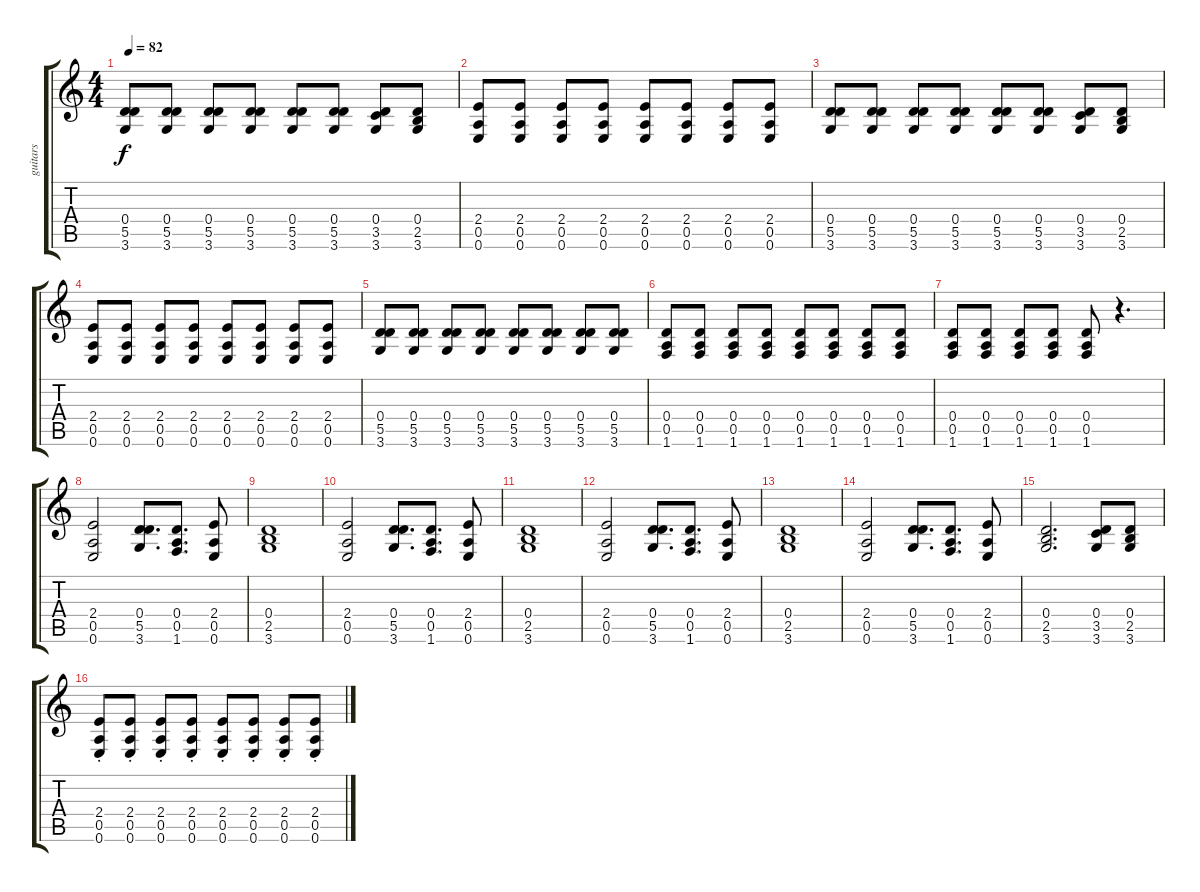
\track ("guitars" "guitars") {instrument overdrivenguitar}
\staff {score tabs}
\tuning (E4 B3 G3 D3 A2 E2) {hide}
\ts (4 4)
\tempo 82
\clef g2
\ks c
(0.4 5.5 3.6).8{dy f} (0.4 5.5 3.6).8 (0.4 5.5 3.6).8 (0.4 5.5 3.6).8 (0.4 5.5 3.6).8 (0.4 5.5 3.6).8 (0.4 3.5 3.6).8 (0.4 2.5 3.6).8 |
(2.4 0.5 0.6).8 (2.4 0.5 0.6).8 (2.4 0.5 0.6).8 (2.4 0.5 0.6).8 (2.4 0.5 0.6).8 (2.4 0.5 0.6).8 (2.4 0.5 0.6).8 (2.4 0.5 0.6).8 |
(0.4 5.5 3.6).8 (0.4 5.5 3.6).8 (0.4 5.5 3.6).8 (0.4 5.5 3.6).8 (0.4 5.5 3.6).8 (0.4 5.5 3.6).8 (0.4 3.5 3.6).8 (0.4 2.5 3.6).8 |
(2.4 0.5 0.6).8 (2.4 0.5 0.6).8 (2.4 0.5 0.6).8 (2.4 0.5 0.6).8 (2.4 0.5 0.6).8 (2.4 0.5 0.6).8 (2.4 0.5 0.6).8 (2.4 0.5 0.6).8 |
(0.4 5.5 3.6).8 (0.4 5.5 3.6).8 (0.4 5.5 3.6).8 (0.4 5.5 3.6).8 (0.4 5.5 3.6).8 (0.4 5.5 3.6).8 (0.4 5.5 3.6).8 (0.4 5.5 3.6).8 |
(0.4 0.5 1.6).8 (0.4 0.5 1.6).8 (0.4 0.5 1.6).8 (0.4 0.5 1.6).8 (0.4 0.5 1.6).8 (0.4 0.5 1.6).8 (0.4 0.5 1.6).8 (0.4 0.5 1.6).8 |
(0.4 0.5 1.6).8 (0.4 0.5 1.6).8 (0.4 0.5 1.6).8 (0.4 0.5 1.6).8 (0.4 0.5 1.6).8 r.4{d} |
(2.4 0.5 0.6).2 (0.4 5.5 3.6).8{d} (0.4 0.5 1.6).8{d} (2.4 0.5 0.6).8 |
(0.4 2.5 3.6).1 |
(2.4 0.5 0.6).2 (0.4 5.5 3.6).8{d} (0.4 0.5 1.6).8{d} (2.4 0.5 0.6).8 |
(0.4 2.5 3.6).1 |
(2.4 0.5 0.6).2 (0.4 5.5 3.6).8{d} (0.4 0.5 1.6).8{d} (2.4 0.5 0.6).8 |
(0.4 2.5 3.6).1 |
(2.4 0.5 0.6).2 (0.4 5.5 3.6).8{d} (0.4 0.5 1.6).8{d} (2.4 0.5 0.6).8 |
(0.4 2.5 3.6).2{d} (0.4 3.5 3.6).8 (0.4 2.5 3.6).8 |
(2.4{st} 0.5{st} 0.6{st}).8 (2.4{st} 0.5{st} 0.6{st}).8 (2.4{st} 0.5{st} 0.6{st}).8 (2.4{st} 0.5{st} 0.6{st}).8 (2.4{st} 0.5{st} 0.6{st}).8 (2.4{st} 0.5{st} 0.6{st}).8 (2.4{st} 0.5{st} 0.6{st}).8 (2.4{st} 0.5{st} 0.6{st}).8
